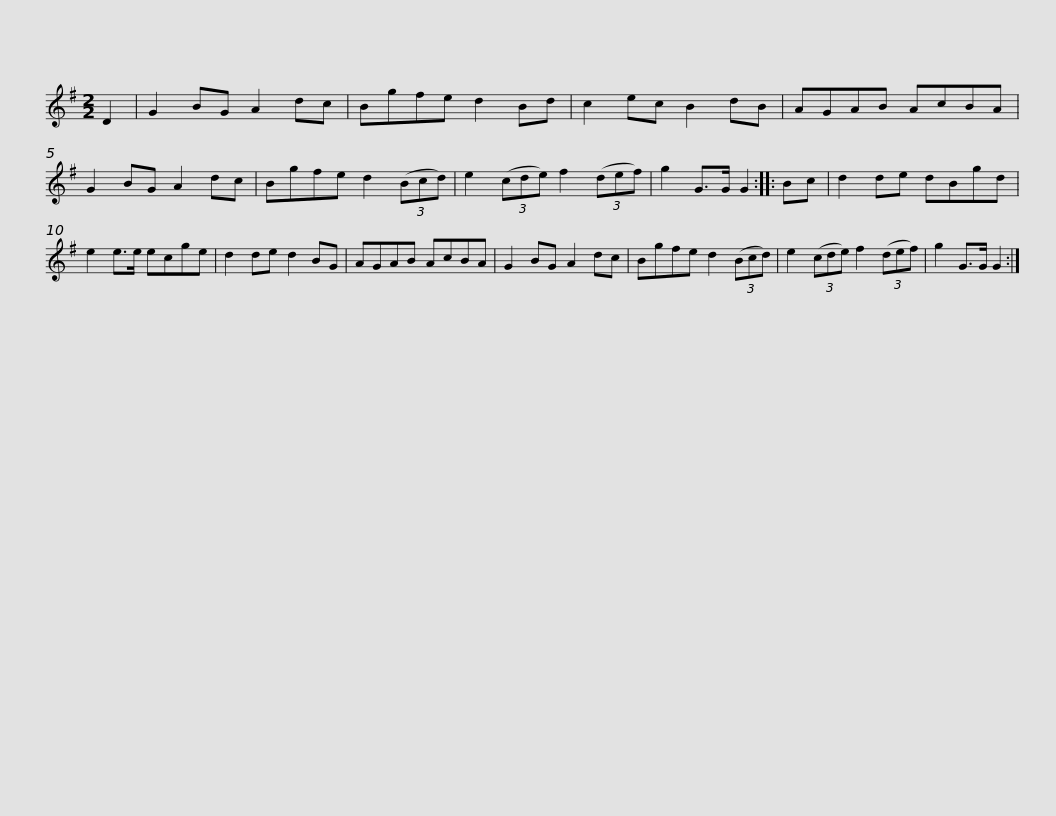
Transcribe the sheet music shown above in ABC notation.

X:1
L:1/8
M:2/2
I:linebreak $
K:G
V:1 treble
V:1
 D2 | G2 BG A2 dc | Bgfe d2 Bd | c2 ec B2 dB | AGAB AcBA | %5
 G2 BG A2 dc | Bgfe d2 (3(Bcd) |$ e2 (3(cde) f2 (3(def) | g2 G>G G2 :: Bc | %10
 d2 de dBgd | e2 e>e ecge | d2 de d2 BG | AGAB AcBA |$ G2 BG A2 dc | %15
 Bgfe d2 (3(Bcd) | e2 (3(cde) f2 (3(def) | g2 G>G G2 :| %18
